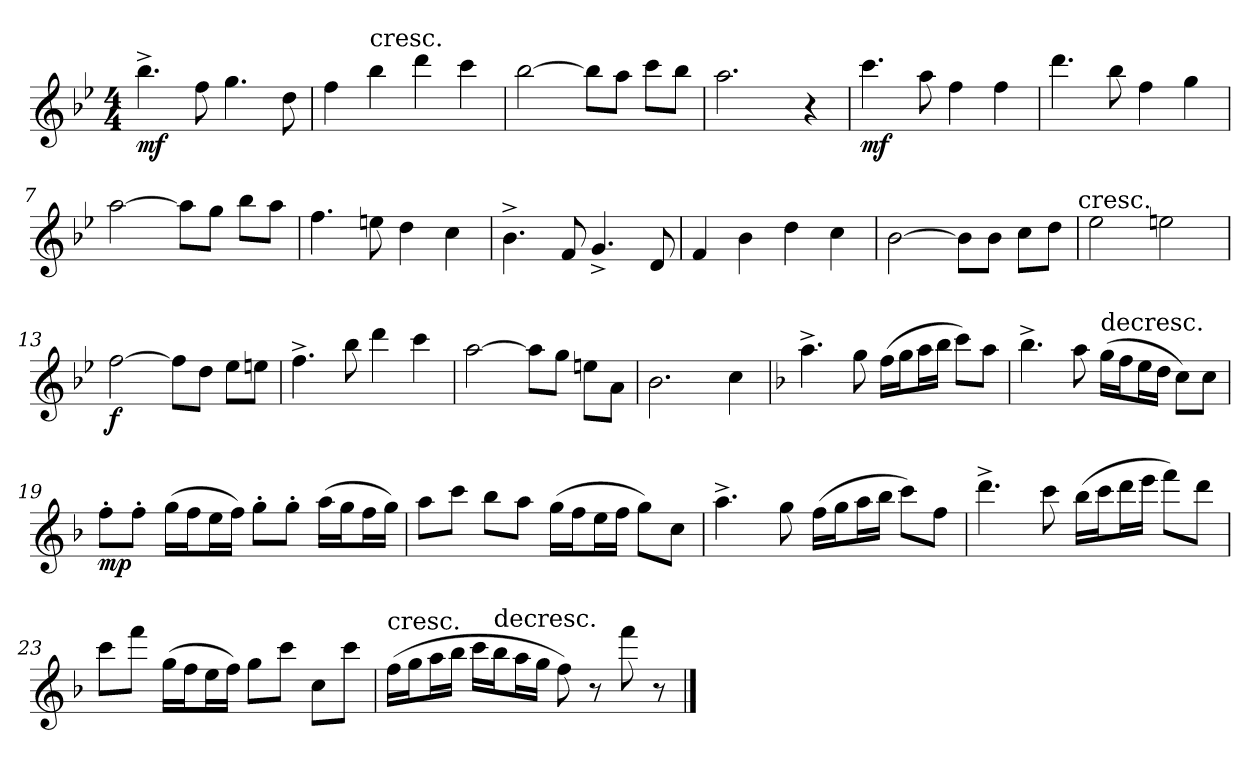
**kern	**dynam
*part1	*part1
*staff1	*staff1
*clefG2	*
*k[b-e-]	*
*M4/4	*
*MM70	*
=	=
4.bb-^	mf
8ff	.
4.gg	.
8dd	.
=2	=2
4ff	.
!LO:TX:t=cresc.	!
4bb-	.
4ddd	.
4ccc	.
=3	=3
[2bb-	.
8bb-\L]	.
8aa\J	.
8ccc\L	.
8bb-\J	.
=4	=4
2.aa	.
4r	.
=5	=5
4.ccc	mf
8aa	.
4ff	.
4ff	.
=6	=6
4.ddd	.
8bb-	.
4ff	.
4gg	.
=7	=7
[2aa	.
8aa\L]	.
8gg\J	.
8bb-\L	.
8aa\J	.
=8	=8
4.ff	.
8een	.
4dd	.
4cc	.
=9	=9
4.b-^	.
8f	.
4.g^	.
8d	.
=10	=10
4f	.
4b-	.
4dd	.
4cc	.
=11	=11
[2b-	.
8b-\L]	.
8b-\J	.
8cc\L	.
8dd\J	.
!LO:TX:t=cresc.	!
=12	=12
2ee-	.
2een	.
=13	=13
[2ff	f
8ff\L]	.
8dd\J	.
8ee-\L	.
8een\J	.
=14	=14
4.ff^	.
8bb-	.
4ddd	.
4ccc	.
=15	=15
[2aa	.
8aa\L]	.
8gg\J	.
8een\L	.
8a\J	.
=16	=16
2.b-	.
4cc	.
=17	=17
*k[b-]	*
4.aa^	.
8gg	.
(16ff\LL	.
16gg\J	.
16aa\L	.
16bb-\JJ	.
8ccc\L)	.
8aa\J	.
=18	=18
4.bb-^	.
8aa	.
!LO:TX:t=decresc.	!
(16gg\LL	.
16ff\J	.
16ee\L	.
16dd\JJ	.
8cc\L)	.
8cc\J	.
=19	=19
8ff'\L	mp
8ff'\J	.
(16gg\LL	.
16ff\J	.
16ee\L	.
16ff\JJ)	.
8gg'\L	.
8gg'\J	.
(16aa\LL	.
16gg\J	.
16ff\L	.
16gg\JJ)	.
=20	=20
8aa\L	.
8ccc\J	.
8bb-\L	.
8aa\J	.
(16gg\LL	.
16ff\J	.
16ee\L	.
16ff\JJ	.
8gg\L)	.
8cc\J	.
=21	=21
4.aa^	.
8gg	.
(16ff\LL	.
16gg\J	.
16aa\L	.
16bb-\JJ	.
8ccc\L)	.
8ff\J	.
=22	=22
4.ddd^	.
8ccc	.
(16bb-\LL	.
16ccc\J	.
16ddd\L	.
16eee\JJ	.
8fff\L)	.
8ddd\J	.
=23	=23
8ccc\L	.
8fff\J	.
(16gg\LL	.
16ff\J	.
16ee\L	.
16ff\JJ)	.
8gg\L	.
8ccc\J	.
8cc\L	.
8ccc\J	.
=24	=24
!LO:TX:t=cresc.	!
(16ff\LL	.
16gg\J	.
16aa\L	.
16bb-\JJ	.
16ccc\LL	.
!LO:TX:t=decresc.	!
16bb-\J	.
16aa\L	.
16gg\JJ	.
8ff)	.
8r	.
8fff	.
8r	.
==	==
*-	*-
